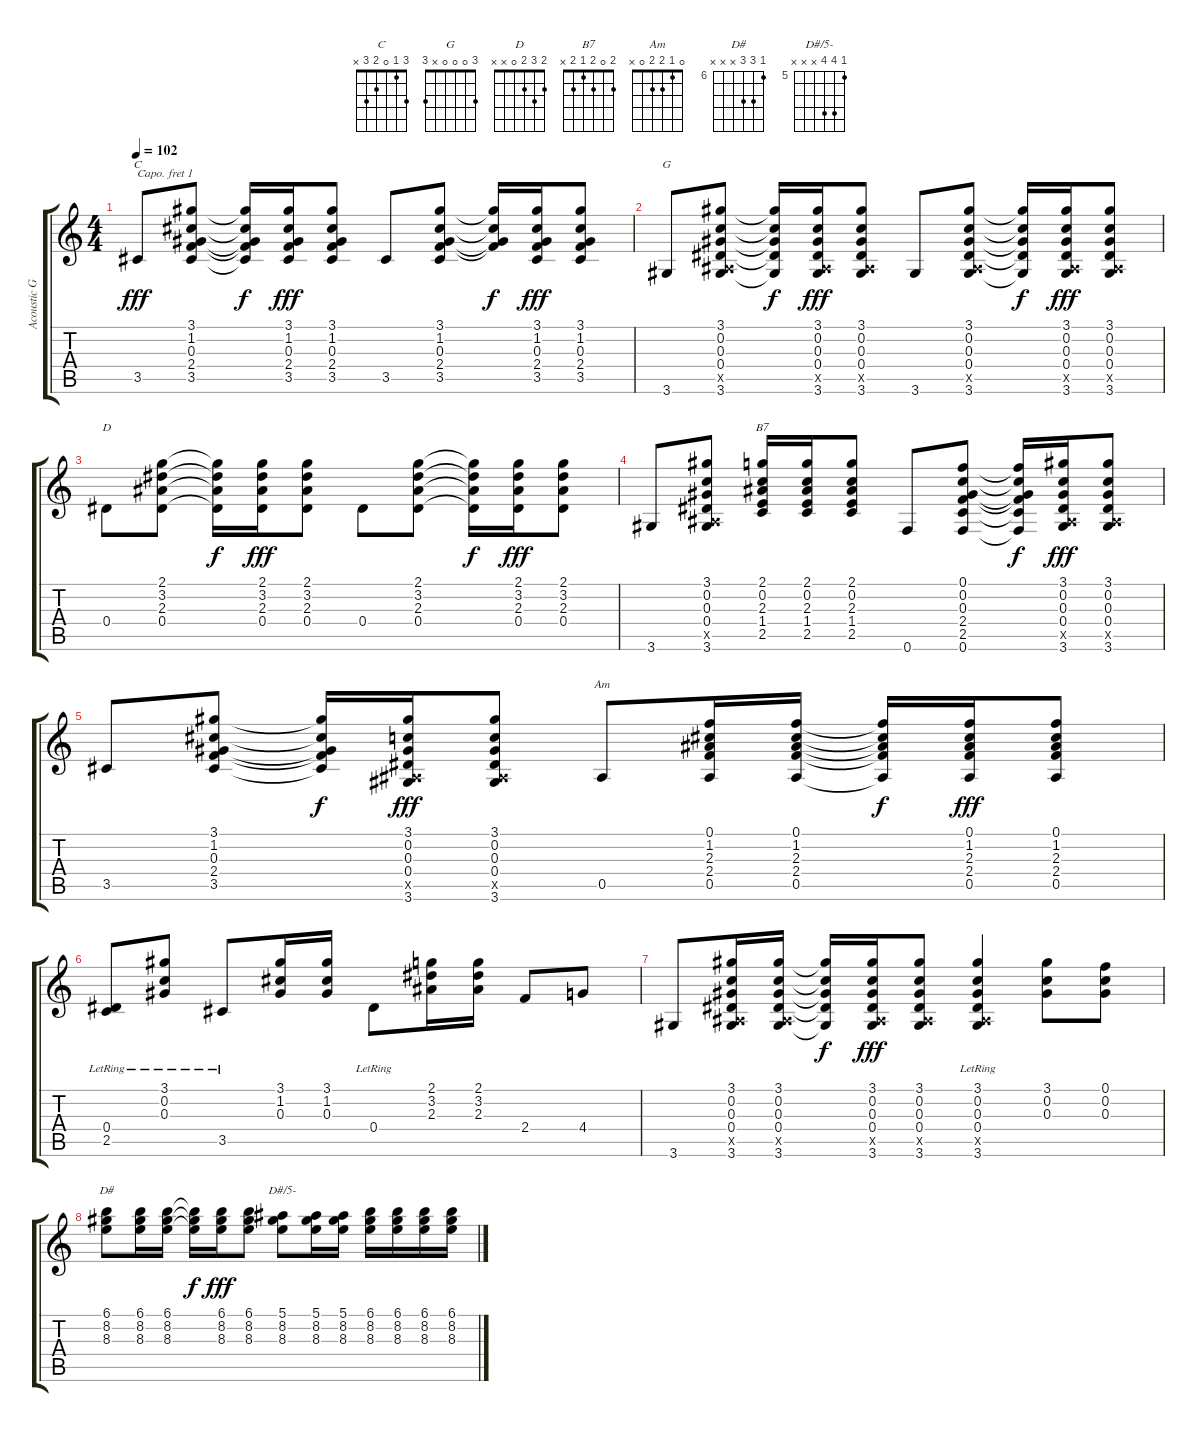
\track ("Acoustic Guitar 2" "Acoustic G") {instrument acousticguitarsteel}
\staff {score tabs}
\capo 1
\tuning (E4 B3 G3 D3 A2 E2) {hide}
\chord ("C" 3 1 0 2 3 x)
\chord ("G" 3 0 0 0 x 3)
\chord ("D" 2 3 2 0 x x)
\chord ("B7" 2 0 2 1 2 x)
\chord ("Am" 0 1 2 2 0 x)
\chord ("D#" 6 8 8 x x x) {firstfret 6}
\chord ("D#/5-" 5 8 8 x x x) {firstfret 5}
\ts (4 4)
\tempo 102
\clef g2
\ks c
3.5.8{ch "C" dy fff} (3.1 1.2 0.3 2.4 3.5).8 (3.1{t} 1.2{t} 0.3{t} 2.4{t} 3.5{t}).16{dy f} (3.1 1.2 0.3 2.4 3.5).16{dy fff} (3.1 1.2 0.3 2.4 3.5).8 3.5.8 (3.1 1.2 0.3 2.4 3.5).8 (3.1{t} 1.2{t} 0.3{t} 2.4{t}).16{dy f} (3.1 1.2 0.3 2.4 3.5).16{dy fff} (3.1 1.2 0.3 2.4 3.5).8 |
3.6.8{ch "G"} (3.1 0.2 0.3 0.4 0.5{x} 3.6).8 (3.1{t} 0.2{t} 0.3{t} 0.4{t} 3.6{t}).16{dy f} (3.1 0.2 0.3 0.4 0.5{x} 3.6).16{dy fff} (3.1 0.2 0.3 0.4 0.5{x} 3.6).8 3.6.8 (3.1 0.2 0.3 0.4 0.5{x} 3.6).8 (3.1{t} 0.2{t} 0.3{t} 0.4{t} 3.6{t}).16{dy f} (3.1 0.2 0.3 0.4 0.5{x} 3.6).16{dy fff} (3.1 0.2 0.3 0.4 0.5{x} 3.6).8 |
0.4.8{ch "D"} (2.1 3.2 2.3 0.4).8 (2.1{t} 3.2{t} 2.3{t} 0.4{t}).16{dy f} (2.1 3.2 2.3 0.4).16{dy fff} (2.1 3.2 2.3 0.4).8 0.4.8 (2.1 3.2 2.3 0.4).8 (2.1{t} 3.2{t} 2.3{t} 0.4{t}).16{dy f} (2.1 3.2 2.3 0.4).16{dy fff} (2.1 3.2 2.3 0.4).8 |
3.6.8 (3.1 0.2 0.3 0.4 0.5{x} 3.6).8 (2.1 0.2 2.3 1.4 2.5).16{ch "B7"} (2.1 0.2 2.3 1.4 2.5).16 (2.1 0.2 2.3 1.4 2.5).8 0.6.8 (0.1 0.2 0.3 2.4 2.5 0.6).8 (0.1{t} 0.2{t} 0.3{t} 2.4{t} 2.5{t} 0.6{t}).16{dy f} (3.1 0.2 0.3 0.4 0.5{x} 3.6).16{dy fff} (3.1 0.2 0.3 0.4 0.5{x} 3.6).8 |
3.5.8 (3.1 1.2 0.3 2.4 3.5).8 (3.1{t} 1.2{t} 0.3{t} 2.4{t} 3.5{t}).16{dy f} (3.1 0.2 0.3 0.4 0.5{x} 3.6).16{dy fff} (3.1 0.2 0.3 0.4 0.5{x} 3.6).8 0.5.8{ch "Am"} (0.1 1.2 2.3 2.4 0.5).16 (0.1 1.2 2.3 2.4 0.5).16 (0.1{t} 1.2{t} 2.3{t} 2.4{t} 0.5{t}).16{dy f} (0.1 1.2 2.3 2.4 0.5).16{dy fff} (0.1 1.2 2.3 2.4 0.5).8 |
(0.4{lr} 2.5{lr}).8 (3.1{lr} 0.2{lr} 0.3{lr}).8 3.5{lr}.8 (3.1 1.2 0.3).16 (3.1 1.2 0.3).16 0.4{lr}.8 (2.1 3.2 2.3).16 (2.1 3.2 2.3).16 2.4.8 4.4.8 |
3.6.8 (3.1 0.2 0.3 0.4 0.5{x} 3.6).16 (3.1 0.2 0.3 0.4 0.5{x} 3.6).16 (3.1{t} 0.2{t} 0.3{t} 0.4{t} 3.6{t}).16{dy f} (3.1 0.2 0.3 0.4 0.5{x} 3.6).16{dy fff} (3.1 0.2 0.3 0.4 0.5{x} 3.6).8 (3.1 0.2 0.3 0.4{lr} 0.5{x} 3.6{lr}).4 (3.1 0.2 0.3).8 (0.1 0.2 0.3).8 |
(6.1 8.2 8.3).8{ch "D#"} (6.1 8.2 8.3).16 (6.1 8.2 8.3).16 (6.1{t} 8.2{t} 8.3{t}).16{dy f} (6.1 8.2 8.3).16{dy fff} (6.1 8.2 8.3).8 (5.1 8.2 8.3).8{ch "D#/5-"} (5.1 8.2 8.3).16 (5.1 8.2 8.3).16 (6.1 8.2 8.3).16 (6.1 8.2 8.3).16 (6.1 8.2 8.3).16 (6.1 8.2 8.3).16
